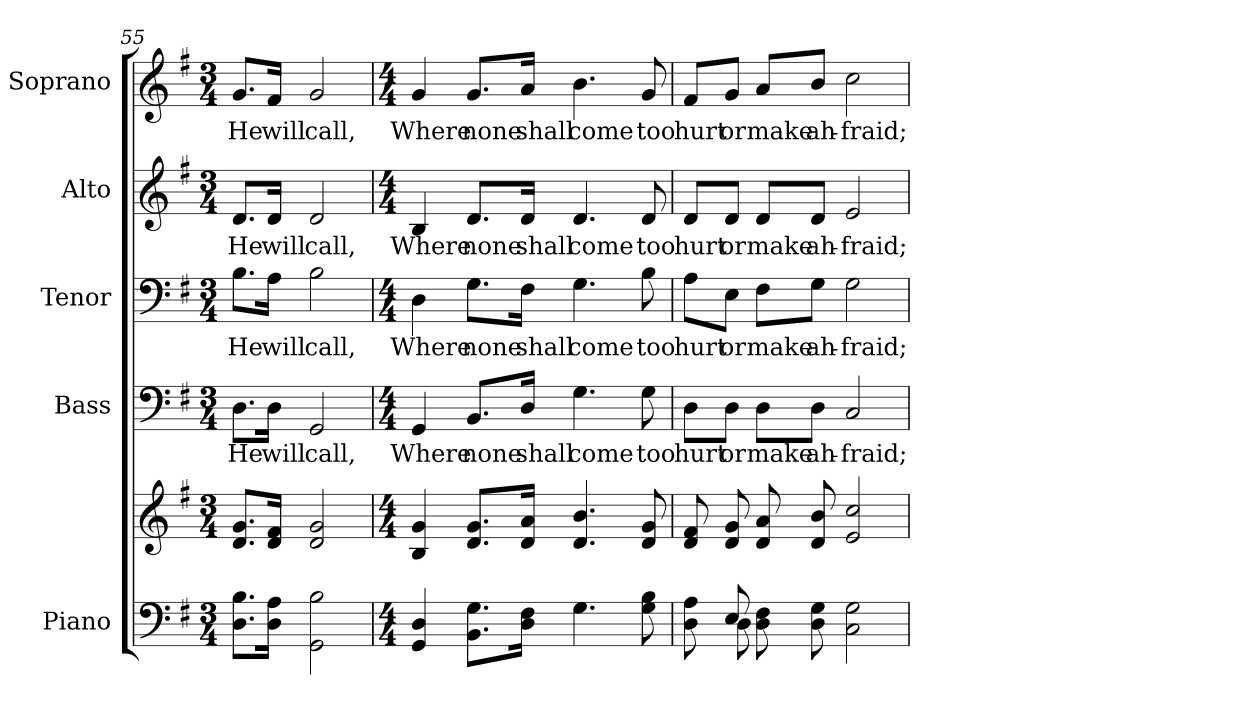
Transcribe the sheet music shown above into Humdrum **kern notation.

**kern	**kern	**kern	**text	**kern	**text	**kern	**text	**kern	**text
*part5	*part5	*part4	*part4	*part3	*part3	*part2	*part2	*part1	*part1
*staff6	*staff5	*staff4	*staff4	*staff3	*staff3	*staff2	*staff2	*staff1	*staff1
*I"Piano	*	*I"Bass	*	*I"Tenor	*	*I"Alto	*	*I"Soprano	*
*I'Pno.	*	*I'B.	*	*I'T.	*	*I'A.	*	*I'S.	*
!!LO:PB:g=z
*clefF4	*clefG2	*clefF4	*	*clefF4	*	*clefG2	*	*clefG2	*
*k[f#]	*k[f#]	*k[f#]	*	*k[f#]	*	*k[f#]	*	*k[f#]	*
*G:	*G:	*G:	*	*G:	*	*G:	*	*G:	*
*M3/4	*M3/4	*M3/4	*	*M3/4	*	*M3/4	*	*M3/4	*
=55	=55	=55	=55	=55	=55	=55	=55	=55	=55
!	!	!	!LO:LY:b:color=#000000	!	!	!	!	!	!
!	!	!	!	!	!LO:LY:b:color=#000000	!	!	!	!
!	!	!	!	!	!	!	!LO:LY:b:color=#000000	!	!
!	!	!	!	!	!	!	!	!	!LO:LY:b:color=#000000
8.Di\ 8.BiL	8.di/ 8.giL	8.Di\L	He	8.Bi\L	He	8.di/L	He	8.gi/L	He
!	!	!	!LO:LY:b:color=#000000	!	!	!	!	!	!
!	!	!	!	!	!LO:LY:b:color=#000000	!	!	!	!
!	!	!	!	!	!	!	!LO:LY:b:color=#000000	!	!
!	!	!	!	!	!	!	!	!	!LO:LY:b:color=#000000
16Di\ 16AiJk	16di/ 16f#iJk	16Di\Jk	will	16Ai\Jk	will	16di/Jk	will	16f#i/Jk	will
!	!	!	!LO:LY:b:color=#000000	!	!	!	!	!	!
!	!	!	!	!	!LO:LY:b:color=#000000	!	!	!	!
!	!	!	!	!	!	!	!LO:LY:b:color=#000000	!	!
!	!	!	!	!	!	!	!	!	!LO:LY:b:color=#000000
2GGi\ 2Bi	2di/ 2gi	2GGi/	call,	2Bi\	call,	2di/	call,	2gi/	call,
=56	=56	=56	=56	=56	=56	=56	=56	=56	=56
*M4/4	*M4/4	*M4/4	*	*M4/4	*	*M4/4	*	*M4/4	*
*^	*	*	*	*	*	*	*	*	*
!	!	!	!	!LO:LY:b:color=#000000	!	!	!	!	!	!
!	!	!	!	!	!	!LO:LY:b:color=#000000	!	!	!	!
!	!	!	!	!	!	!	!	!LO:LY:b:color=#000000	!	!
!	!	!	!	!	!	!	!	!	!	!LO:LY:b:color=#000000
4GGi/ 4Di	2ryy	4Bi/ 4gi	4GGi/	Where	4Di\	Where	4Bi/	Where	4gi/	Where
!	!	!	!	!LO:LY:b:color=#000000	!	!	!	!	!	!
!	!	!	!	!	!	!LO:LY:b:color=#000000	!	!	!	!
!	!	!	!	!	!	!	!	!LO:LY:b:color=#000000	!	!
!	!	!	!	!	!	!	!	!	!	!LO:LY:b:color=#000000
8.BBi\ 8.GiL	.	8.di/ 8.giL	8.BBi/L	none	8.Gi\L	none	8.di/L	none	8.gi/L	none
!	!	!	!	!LO:LY:b:color=#000000	!	!	!	!	!	!
!	!	!	!	!	!	!LO:LY:b:color=#000000	!	!	!	!
!	!	!	!	!	!	!	!	!LO:LY:b:color=#000000	!	!
!	!	!	!	!	!	!	!	!	!	!LO:LY:b:color=#000000
16Di\ 16F#iJk	.	16di/ 16aiJk	16Di/Jk	shall	16F#i\Jk	shall	16di/Jk	shall	16ai/Jk	shall
!	!	!	!	!LO:LY:b:color=#000000	!	!	!	!	!	!
!	!	!	!	!	!	!LO:LY:b:color=#000000	!	!	!	!
!	!	!	!	!	!	!	!	!LO:LY:b:color=#000000	!	!
!	!	!	!	!	!	!	!	!	!	!LO:LY:b:color=#000000
4.Gi\	4ryy	4.di/ 4.bi	4.Gi\	come	4.Gi\	come	4.di/	come	4.bi\	come
.	4ryy	.	.	.	.	.	.	.	.	.
!	!	!	!	!LO:LY:b:color=#000000	!	!	!	!	!	!
!	!	!	!	!	!	!LO:LY:b:color=#000000	!	!	!	!
!	!	!	!	!	!	!	!	!LO:LY:b:color=#000000	!	!
!	!	!	!	!	!	!	!	!	!	!LO:LY:b:color=#000000
8Gi\ 8Bi	.	8di/ 8gi	8Gi\	too	8Bi\	too	8di/	too	8gi/	too
!!LO:PB:g=z
=57	=57	=57	=57	=57	=57	=57	=57	=57	=57	=57
!	!	!	!	!LO:LY:b:color=#000000	!	!	!	!	!	!
!	!	!	!	!	!	!LO:LY:b:color=#000000	!	!	!	!
!	!	!	!	!	!	!	!	!LO:LY:b:color=#000000	!	!
!	!	!	!	!	!	!	!	!	!	!LO:LY:b:color=#000000
8Di\ 8Ai	8ryy	8di/ 8f#i	8Di\L	hurt	8Ai\L	hurt	8di/L	hurt	8f#i/L	hurt
!	!	!	!	!LO:LY:b:color=#000000	!	!	!	!	!	!
!	!	!	!	!	!	!LO:LY:b:color=#000000	!	!	!	!
!	!	!	!	!	!	!	!	!LO:LY:b:color=#000000	!	!
!	!	!	!	!	!	!	!	!	!	!LO:LY:b:color=#000000
8Ei/	8Di\	8di/ 8gi	8Di\J	or	8Ei\J	or	8di/J	or	8gi/J	or
!	!	!	!	!LO:LY:b:color=#000000	!	!	!	!	!	!
!	!	!	!	!	!	!LO:LY:b:color=#000000	!	!	!	!
!	!	!	!	!	!	!	!	!LO:LY:b:color=#000000	!	!
!	!	!	!	!	!	!	!	!	!	!LO:LY:b:color=#000000
8Di\ 8F#i	4ryy	8di/ 8ai	8Di\L	make	8F#i\L	make	8di/L	make	8ai/L	make
!	!	!	!	!LO:LY:b:color=#000000	!	!	!	!	!	!
!	!	!	!	!	!	!LO:LY:b:color=#000000	!	!	!	!
!	!	!	!	!	!	!	!	!LO:LY:b:color=#000000	!	!
!	!	!	!	!	!	!	!	!	!	!LO:LY:b:color=#000000
8Di\ 8Gi	.	8di/ 8bi	8Di\J	ah-	8Gi\J	ah-	8di/J	ah-	8bi/J	ah-
!	!	!	!	!LO:LY:b:color=#000000	!	!	!	!	!	!
!	!	!	!	!	!	!LO:LY:b:color=#000000	!	!	!	!
!	!	!	!	!	!	!	!	!LO:LY:b:color=#000000	!	!
!	!	!	!	!	!	!	!	!	!	!LO:LY:b:color=#000000
2Ci\ 2Gi	2ryy	2ei/ 2cci	2Ci/	-fraid;	2Gi\	-fraid;	2ei/	-fraid;	2cci\	-fraid;
*v	*v	*	*	*	*	*	*	*	*	*
=	=	=	=	=	=	=	=	=	=
*-	*-	*-	*-	*-	*-	*-	*-	*-	*-
